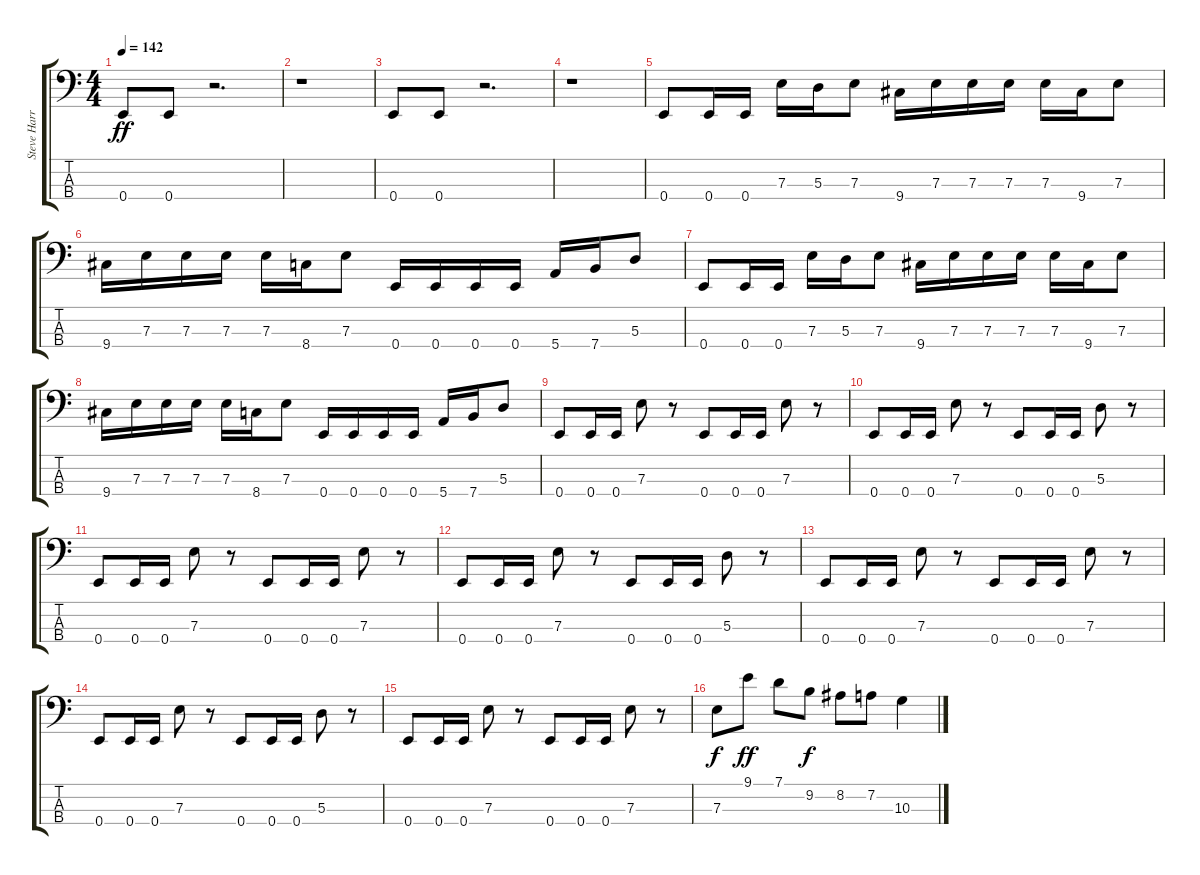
\track ("Steve Harris" "Steve Harr") {instrument electricbassfinger}
\staff {score tabs}
\tuning (G2 D2 A1 E1) {hide}
\ts (4 4)
\tempo 142
\clef f4
\ks c
0.4.8{dy ff instrument electricbassfinger} 0.4.8 r.2{d} |
r.1 |
0.4.8 0.4.8 r.2{d} |
r.1 |
0.4.8 0.4.16 0.4.16 7.3.16 5.3.16 7.3.8 9.4.16 7.3.16 7.3.16 7.3.16 7.3.16 9.4.16 7.3.8 |
9.4.16 7.3.16 7.3.16 7.3.16 7.3.16 8.4.16 7.3.8 0.4.16 0.4.16 0.4.16 0.4.16 5.4.16 7.4.16 5.3.8 |
0.4.8 0.4.16 0.4.16 7.3.16 5.3.16 7.3.8 9.4.16 7.3.16 7.3.16 7.3.16 7.3.16 9.4.16 7.3.8 |
9.4.16 7.3.16 7.3.16 7.3.16 7.3.16 8.4.16 7.3.8 0.4.16 0.4.16 0.4.16 0.4.16 5.4.16 7.4.16 5.3.8 |
0.4.8 0.4.16 0.4.16 7.3.8 r.8 0.4.8 0.4.16 0.4.16 7.3.8 r.8 |
0.4.8 0.4.16 0.4.16 7.3.8 r.8 0.4.8 0.4.16 0.4.16 5.3.8 r.8 |
0.4.8 0.4.16 0.4.16 7.3.8 r.8 0.4.8 0.4.16 0.4.16 7.3.8 r.8 |
0.4.8 0.4.16 0.4.16 7.3.8 r.8 0.4.8 0.4.16 0.4.16 5.3.8 r.8 |
0.4.8 0.4.16 0.4.16 7.3.8 r.8 0.4.8 0.4.16 0.4.16 7.3.8 r.8 |
0.4.8 0.4.16 0.4.16 7.3.8 r.8 0.4.8 0.4.16 0.4.16 5.3.8 r.8 |
0.4.8 0.4.16 0.4.16 7.3.8 r.8 0.4.8 0.4.16 0.4.16 7.3.8 r.8 |
7.3.8{dy f} 9.1.8{dy ff} 7.1.8 9.2.8{dy f} 8.2.8 7.2.8 10.3.4
